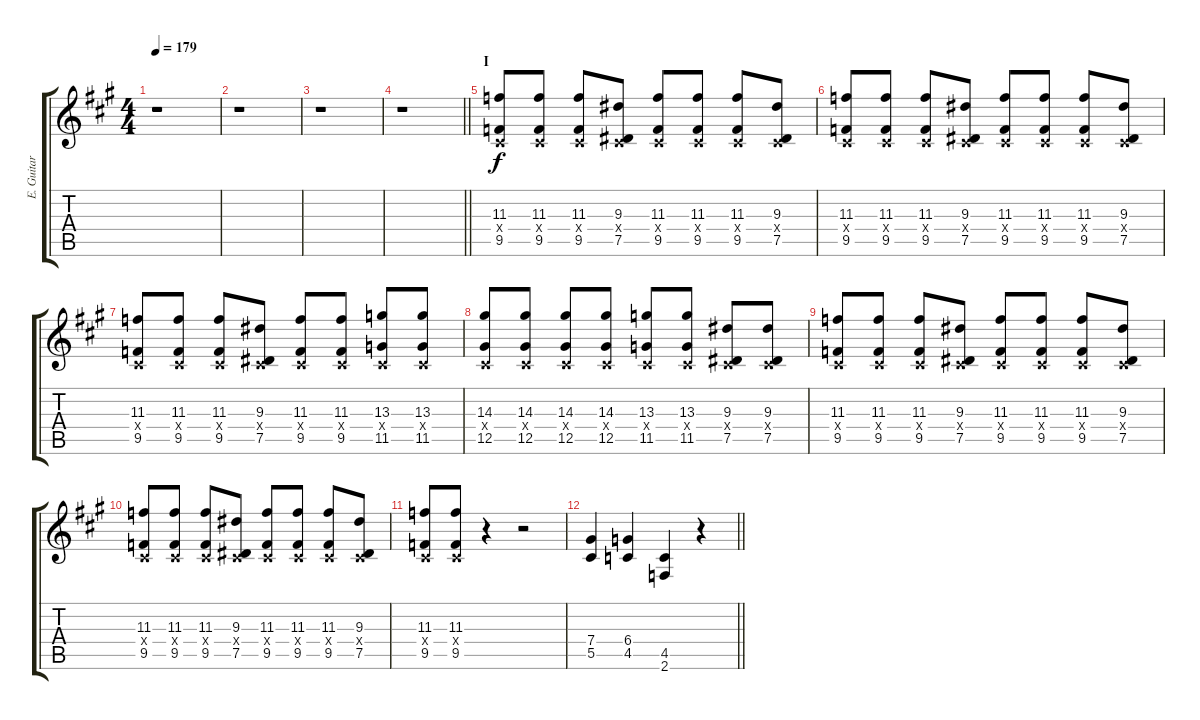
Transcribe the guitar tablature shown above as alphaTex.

\track ("E. Guitar I" "E. Guitar ") {instrument overdrivenguitar}
\staff {score tabs}
\tuning (Eb4 Bb3 Gb3 Db3 Ab2 Eb2) {hide}
\ts (4 4)
\tempo 179
\clef g2
\ks a
r.1{dy f} |
r.1 |
r.1 |
\barLineRight lightlight
r.1 |
\section ("" "I")
(11.3 0.4{x} 9.5).8 (11.3 0.4{x} 9.5).8 (11.3 0.4{x} 9.5).8 (9.3 0.4{x} 7.5).8 (11.3 0.4{x} 9.5).8 (11.3 0.4{x} 9.5).8 (11.3 0.4{x} 9.5).8 (9.3 0.4{x} 7.5).8 |
(11.3 0.4{x} 9.5).8 (11.3 0.4{x} 9.5).8 (11.3 0.4{x} 9.5).8 (9.3 0.4{x} 7.5).8 (11.3 0.4{x} 9.5).8 (11.3 0.4{x} 9.5).8 (11.3 0.4{x} 9.5).8 (9.3 0.4{x} 7.5).8 |
(11.3 0.4{x} 9.5).8 (11.3 0.4{x} 9.5).8 (11.3 0.4{x} 9.5).8 (9.3 0.4{x} 7.5).8 (11.3 0.4{x} 9.5).8 (11.3 0.4{x} 9.5).8 (13.3 0.4{x} 11.5).8 (13.3 0.4{x} 11.5).8 |
(14.3 0.4{x} 12.5).8 (14.3 0.4{x} 12.5).8 (14.3 0.4{x} 12.5).8 (14.3 0.4{x} 12.5).8 (13.3 0.4{x} 11.5).8 (13.3 0.4{x} 11.5).8 (9.3 0.4{x} 7.5).8 (9.3 0.4{x} 7.5).8 |
(11.3 0.4{x} 9.5).8 (11.3 0.4{x} 9.5).8 (11.3 0.4{x} 9.5).8 (9.3 0.4{x} 7.5).8 (11.3 0.4{x} 9.5).8 (11.3 0.4{x} 9.5).8 (11.3 0.4{x} 9.5).8 (9.3 0.4{x} 7.5).8 |
(11.3 0.4{x} 9.5).8 (11.3 0.4{x} 9.5).8 (11.3 0.4{x} 9.5).8 (9.3 0.4{x} 7.5).8 (11.3 0.4{x} 9.5).8 (11.3 0.4{x} 9.5).8 (11.3 0.4{x} 9.5).8 (9.3 0.4{x} 7.5).8 |
(11.3 0.4{x} 9.5).8 (11.3 0.4{x} 9.5).8 r.4 r.2 |
\barLineRight lightlight
(7.4 5.5).4 (6.4 4.5).4 (4.5 2.6).4 r.4
